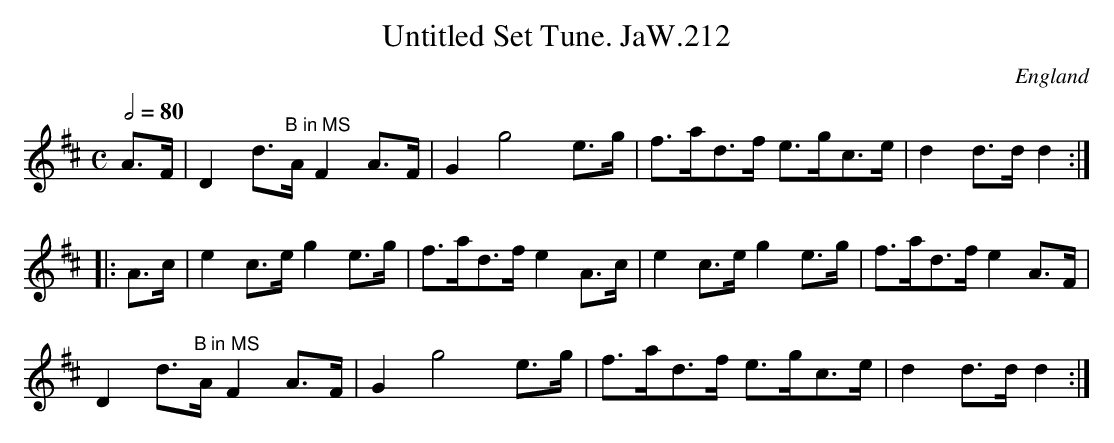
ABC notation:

X:1
T:Untitled Set Tune. JaW.212
L:1/8
M:C
O:England
Q:1/2=80
K:D
A>F|D2d>"^B in MS"A F2A>F|G2g4e>g|f>ad>f e>gc>e|d2d>d d2:|!
|:A>c|e2c>e g2e>g|f>ad>f e2A>c|e2c>e g2e>g|f>ad>f e2A>F|!
D2d>"^B in MS"A F2A>F|G2g4e>g|f>ad>f e>gc>e|d2d>d d2:|
